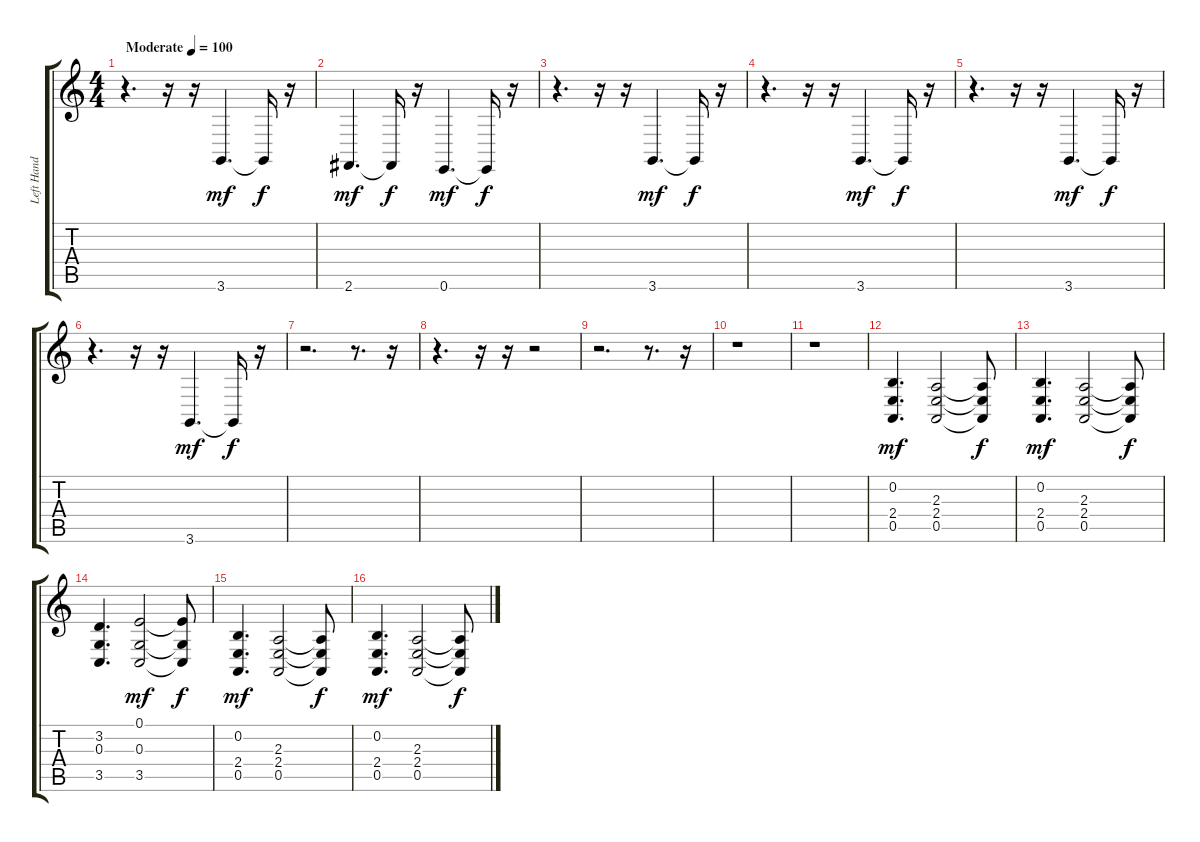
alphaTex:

\track ("Left Hand" "Left Hand") {instrument acousticgrandpiano}
\staff {score tabs}
\tuning (E4 B3 G3 D3 A2 E2) {hide}
\ts (4 4)
\tempo (100 "Moderate")
\clef g2
\ks c
r.4{d dy mf instrument acousticgrandpiano} r.16 r.16 3.6.4{d} 3.6{t}.16{dy f} r.16 |
2.6.4{d dy mf} 2.6{t}.16{dy f} r.16 0.6.4{d dy mf} 0.6{t}.16{dy f} r.16 |
r.4{d} r.16 r.16 3.6.4{d dy mf} 3.6{t}.16{dy f} r.16 |
r.4{d} r.16 r.16 3.6.4{d dy mf} 3.6{t}.16{dy f} r.16 |
r.4{d} r.16 r.16 3.6.4{d dy mf} 3.6{t}.16{dy f} r.16 |
r.4{d} r.16 r.16 3.6.4{d dy mf} 3.6{t}.16{dy f} r.16 |
r.2{d} r.8{d} r.16 |
r.4{d} r.16 r.16 r.2 |
r.2{d} r.8{d} r.16 |
r.1 |
r.1 |
(0.2 2.4 0.5).4{d dy mf} (2.3 2.4 0.5).2 (2.3{t} 2.4{t} 0.5{t}).8{dy f} |
(0.2 2.4 0.5).4{d dy mf} (2.3 2.4 0.5).2 (2.3{t} 2.4{t} 0.5{t}).8{dy f} |
(3.2 0.3 3.5).4{d} (0.1 0.3 3.5).2{dy mf} (0.1{t} 0.3{t} 3.5{t}).8{dy f} |
(0.2 2.4 0.5).4{d dy mf} (2.3 2.4 0.5).2 (2.3{t} 2.4{t} 0.5{t}).8{dy f} |
(0.2 2.4 0.5).4{d dy mf} (2.3 2.4 0.5).2 (2.3{t} 2.4{t} 0.5{t}).8{dy f}
